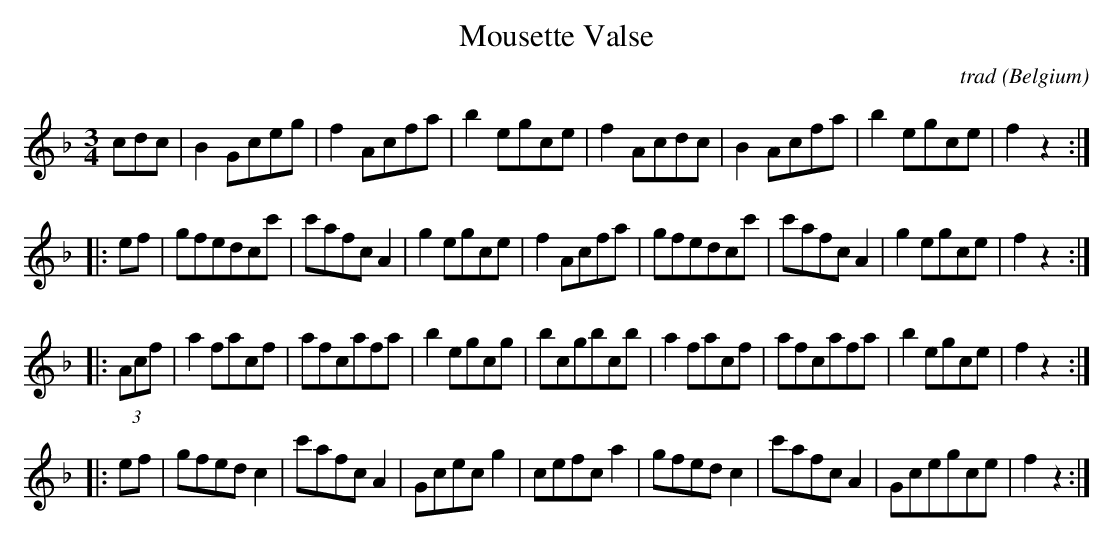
X:1
T:Mousette Valse
C:trad
O:Belgium
M:3/4
L:1/8
K:Fmaj
cdc|B2Gceg|f2Acfa|b2egce|f2Acdc|B2Acfa|b2egce|f2z2:|
|:ef|gfedcc'|c'afcA2|g2egce|f2Acfa|gfedcc'|c'afcA2|g2egce|f2z2:|
|:(3Acf|a2facf|afcafa|b2egcg|bcgbcb|a2facf|afcafa|b2egce|f2z2:|
|:ef|gfedc2|c'afcA2|Gcecg2|cefca2|gfedc2|c'afcA2|Gcegce|f2z2:|]
